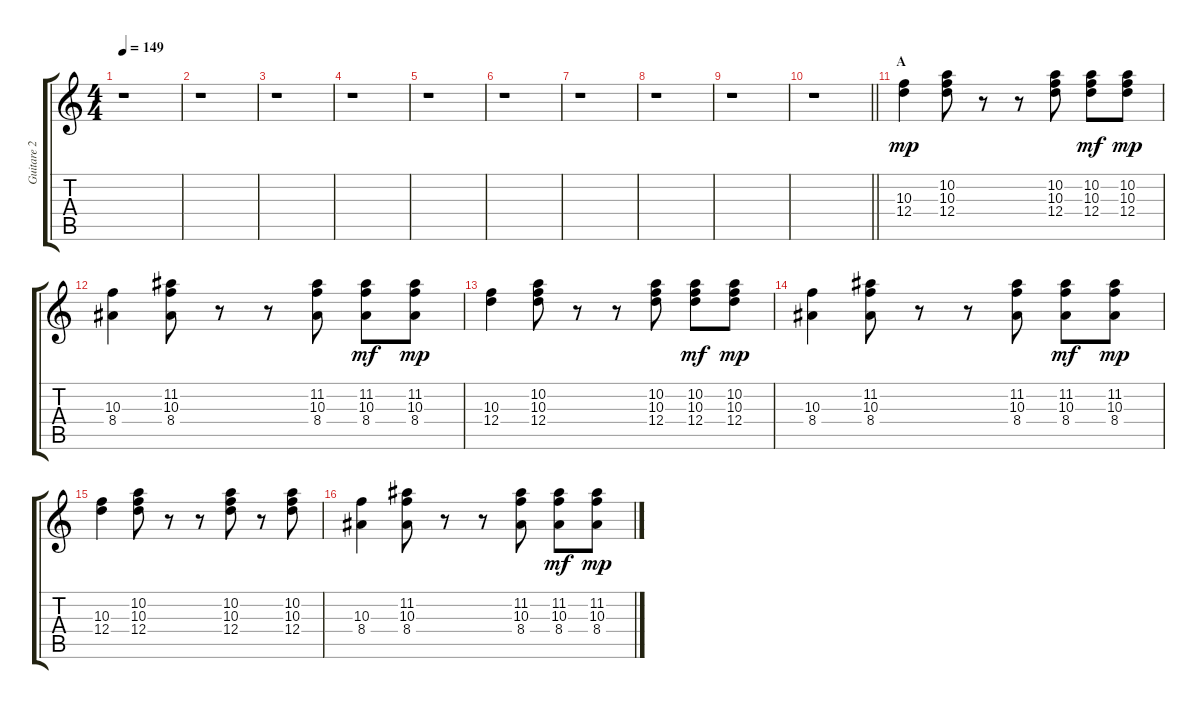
\track ("Guitare 2" "Guitare 2") {instrument electricguitarjazz}
\staff {score tabs}
\tuning (E4 B3 G3 D3 A2 E2) {hide}
\ts (4 4)
\tempo 149
\clef g2
\ks c
r.1{dy mp instrument electricguitarjazz} |
r.1 |
r.1 |
r.1 |
r.1 |
r.1 |
r.1 |
r.1 |
r.1 |
\barLineRight lightlight
r.1 |
\section ("" "A")
(10.3 12.4).4 (10.2 10.3 12.4).8 r.8 r.8 (10.2 10.3 12.4).8 (10.2 10.3 12.4).8{dy mf} (10.2 10.3 12.4).8{dy mp} |
(10.3 8.4).4 (11.2 10.3 8.4).8 r.8 r.8 (11.2 10.3 8.4).8 (11.2 10.3 8.4).8{dy mf} (11.2 10.3 8.4).8{dy mp} |
(10.3 12.4).4 (10.2 10.3 12.4).8 r.8 r.8 (10.2 10.3 12.4).8 (10.2 10.3 12.4).8{dy mf} (10.2 10.3 12.4).8{dy mp} |
(10.3 8.4).4 (11.2 10.3 8.4).8 r.8 r.8 (11.2 10.3 8.4).8 (11.2 10.3 8.4).8{dy mf} (11.2 10.3 8.4).8{dy mp} |
(10.3 12.4).4 (10.2 10.3 12.4).8 r.8 r.8 (10.2 10.3 12.4).8 r.8 (10.2 10.3 12.4).8 |
(10.3 8.4).4 (11.2 10.3 8.4).8 r.8 r.8 (11.2 10.3 8.4).8 (11.2 10.3 8.4).8{dy mf} (11.2 10.3 8.4).8{dy mp}
